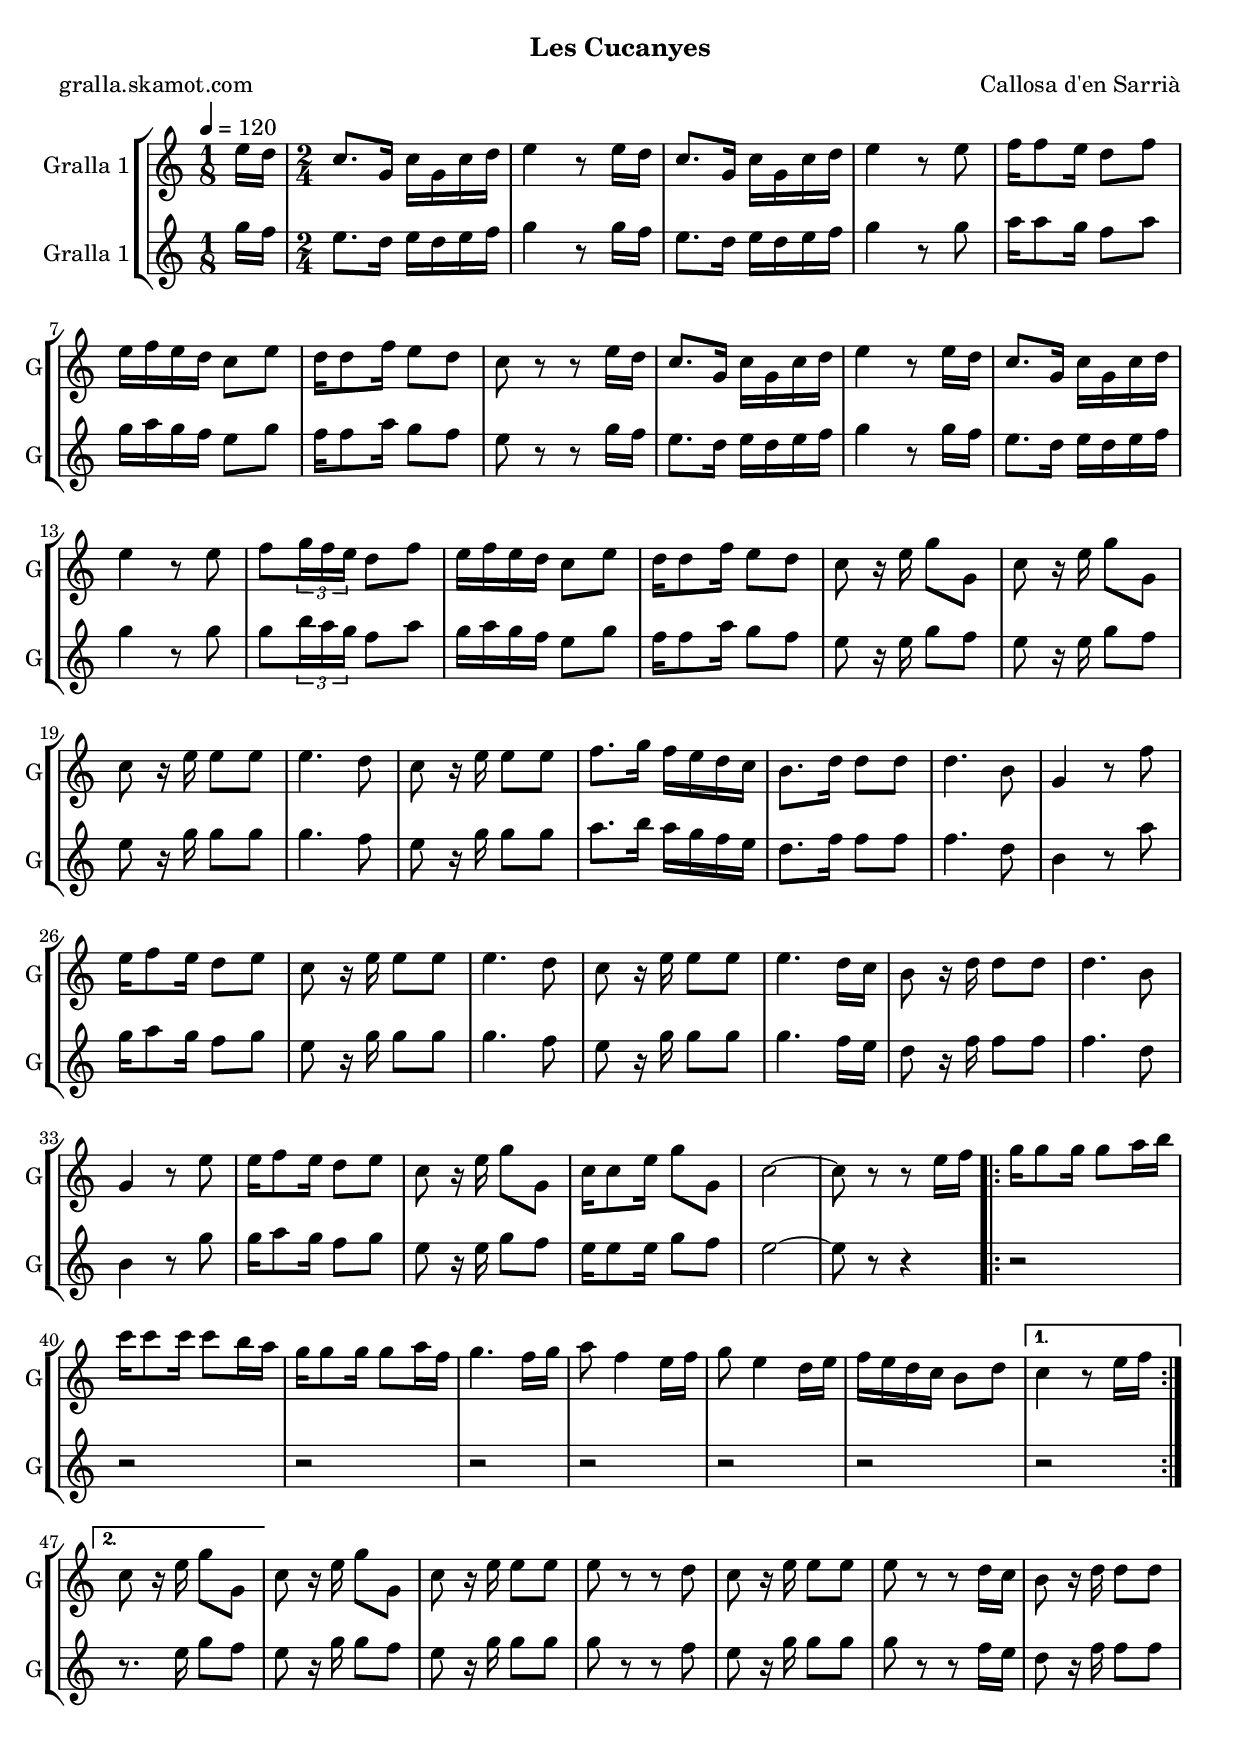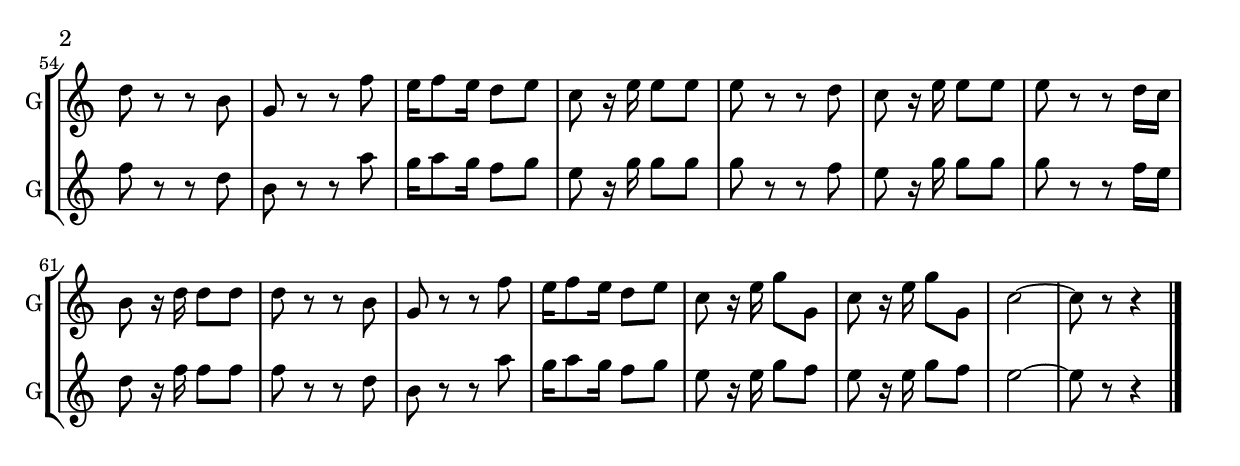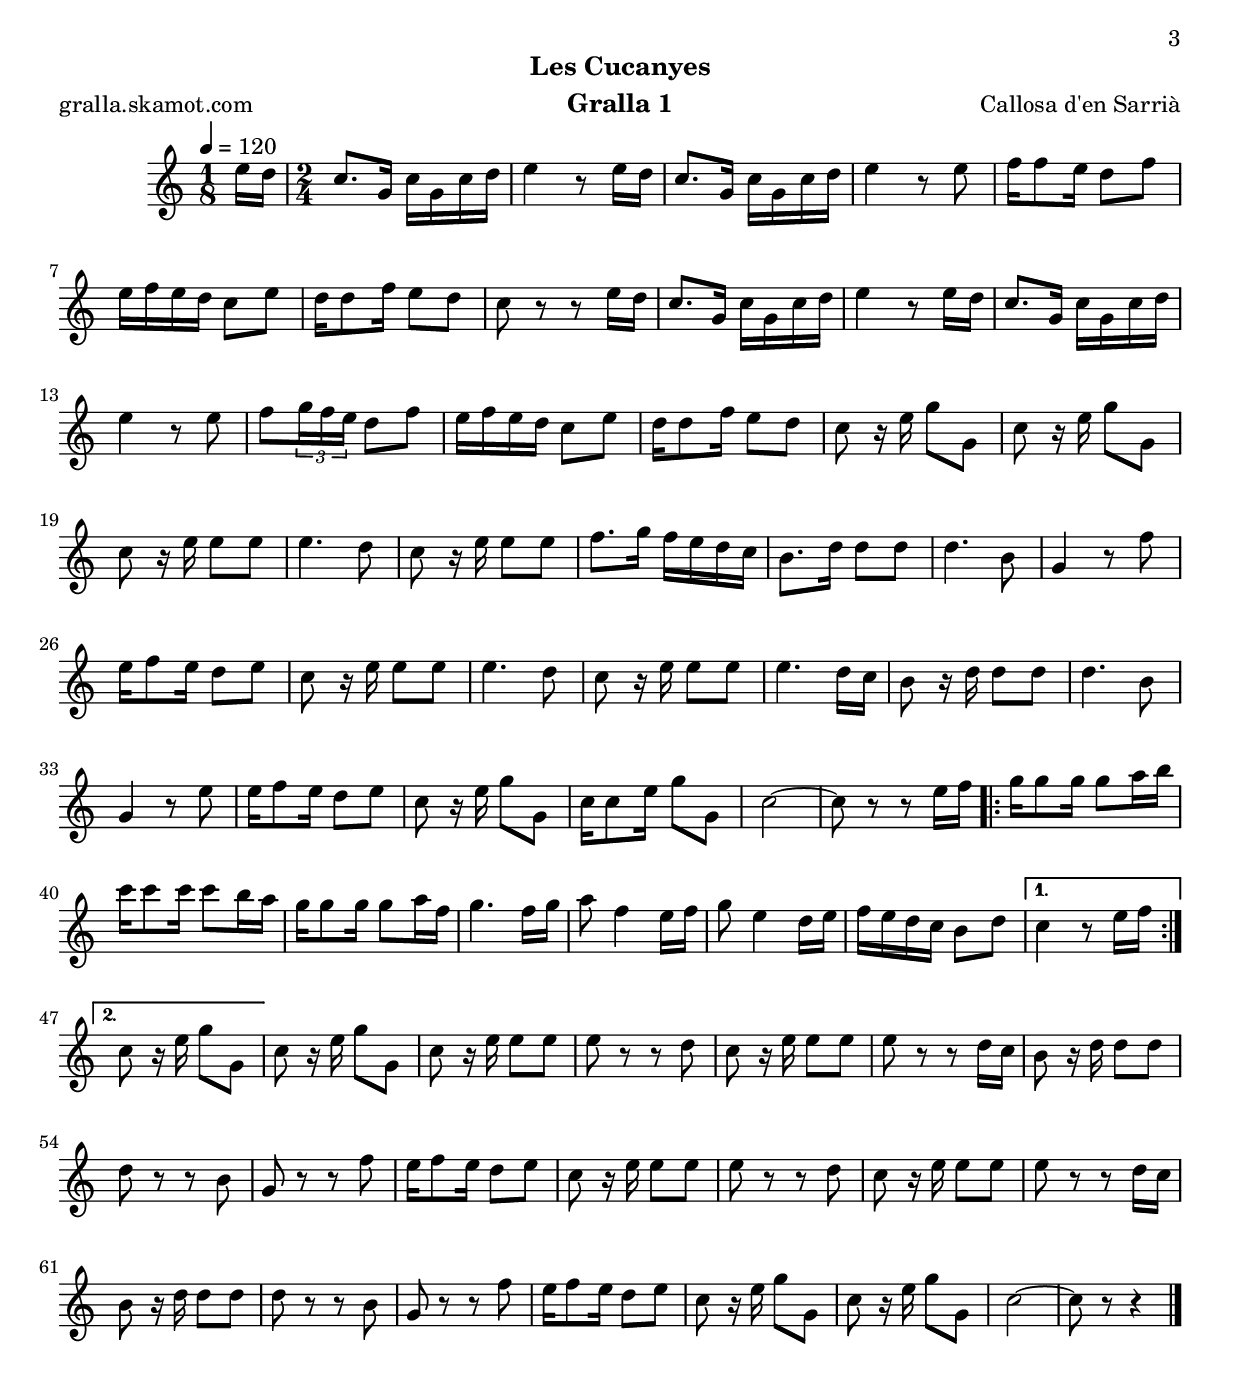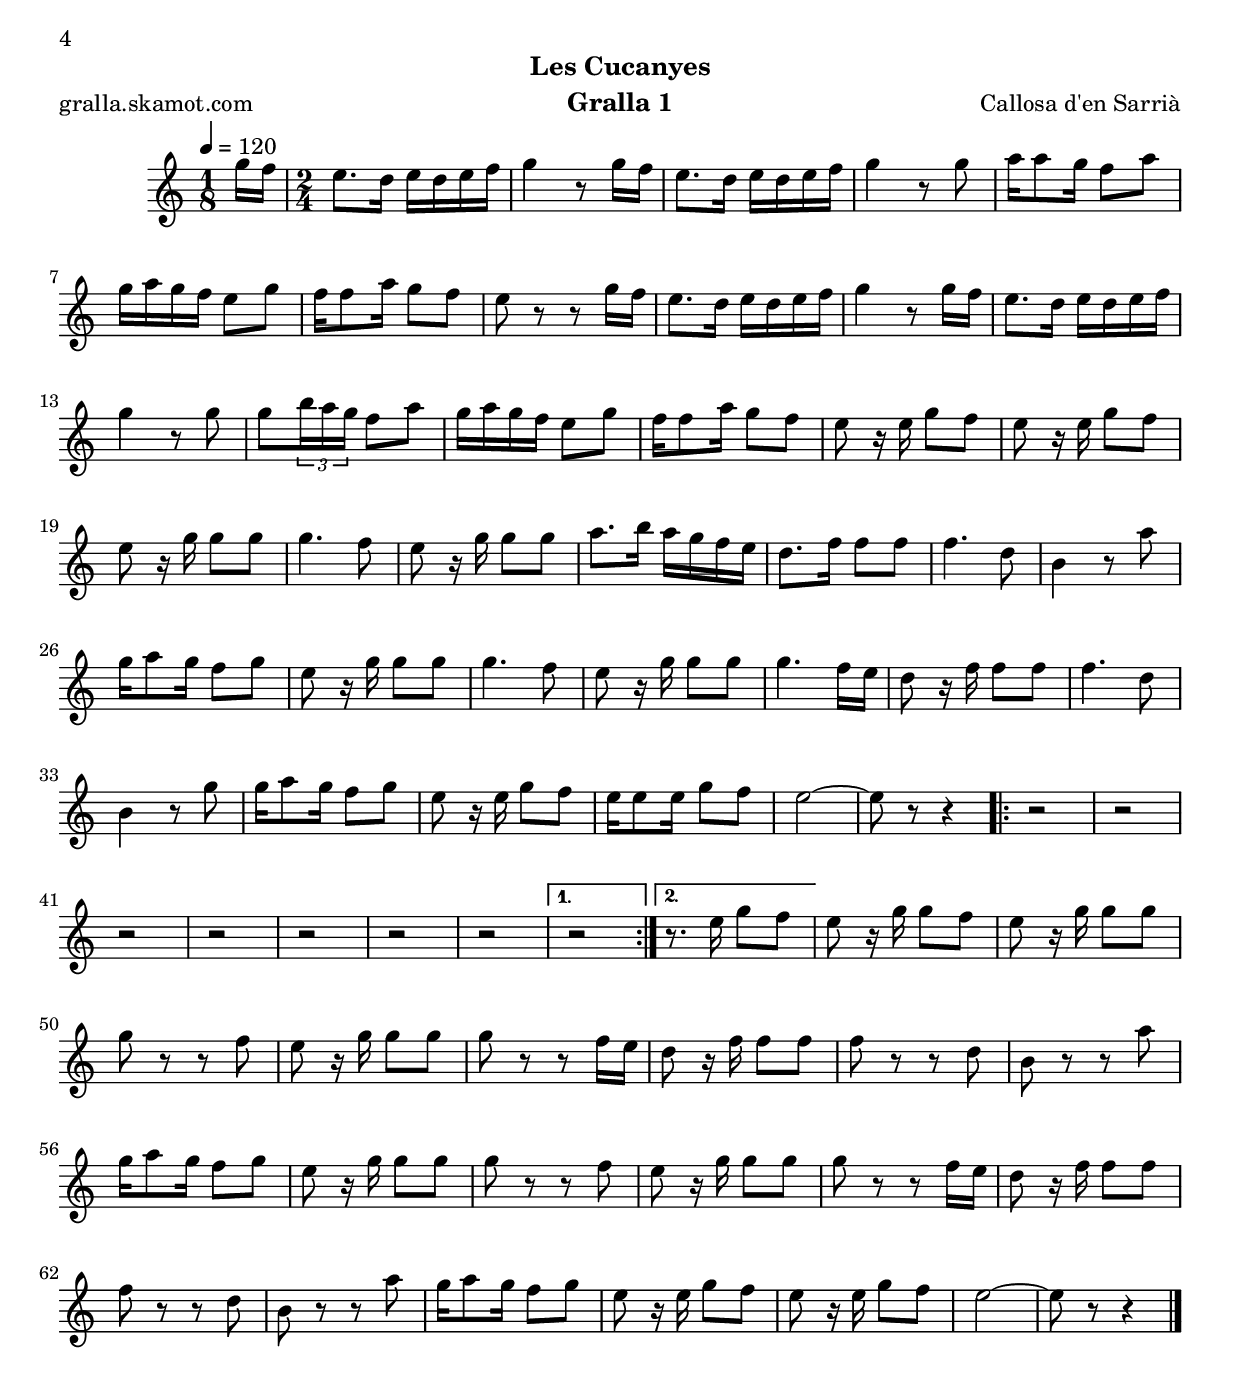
\version "2.16.2"

\header {
  dedication=""
  title=""
  subtitle="Les Cucanyes"
  subsubtitle=""
  poet="gralla.skamot.com"
  meter=""
  piece=""
  composer="Callosa d'en Sarrià"
  arranger=""
  opus=""
  instrument=""
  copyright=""
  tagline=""
}

liniaroAa =
\relative e''
{
  \tempo 4=120
  \clef treble
  \key c \major
  \time 1/8
  e16 d  |
  \time 2/4   c8. g16 c g c d  |
  e4 r8 e16 d  |
  c8. g16 c g c d  |
  %05
  e4 r8 e  |
  f16 f8 e16 d8 f  |
  e16 f e d c8 e  |
  d16 d8 f16 e8 d  |
  c8 r r e16 d  |
  %10
  c8. g16 c g c d  |
  e4 r8 e16 d  |
  c8. g16 c g c d  |
  e4 r8 e  |
  f8 \times 2/3 { g16 f e } d8 f  |
  %15
  e16 f e d c8 e  |
  d16 d8 f16 e8 d  |
  c8 r16 e g8 g,  |
  c8 r16 e g8 g,  |
  c8 r16 e e8 e  |
  %20
  e4. d8  |
  c8 r16 e e8 e  |
  f8. g16 f e d c  |
  b8. d16 d8 d  |
  d4. b8  |
  %25
  g4 r8 f'  |
  e16 f8 e16 d8 e  |
  c8 r16 e e8 e  |
  e4. d8  |
  c8 r16 e e8 e  |
  %30
  e4. d16 c  |
  b8 r16 d d8 d  |
  d4. b8  |
  g4 r8 e'  |
  e16 f8 e16 d8 e  |
  %35
  c8 r16 e g8 g,  |
  c16 c8 e16 g8 g,  |
  c2 ~  |
  c8 r r e16 f  |
  \repeat volta 2 { g16 g8 g16 g8 a16 b  |
  %40
  c16 c8 c16 c8 b16 a  |
  g16 g8 g16 g8 a16 f  |
  g4. f16 g  |
  a8 f4 e16 f  |
  g8 e4 d16 e  |
  %45
  f16 e d c b8 d }
  \alternative { { c4 r8 e16 f }
  { c8 r16 e g8 g, } }
  c8 r16 e g8 g,  |
  c8 r16 e e8 e  |
  %50
  e8 r r d  |
  c8 r16 e e8 e  |
  e8 r r d16 c  |
  b8 r16 d d8 d  |
  d8 r r b  |
  %55
  g8 r r f'  |
  e16 f8 e16 d8 e  |
  c8 r16 e e8 e  |
  e8 r r d  |
  c8 r16 e e8 e  |
  %60
  e8 r r d16 c  |
  b8 r16 d d8 d  |
  d8 r r b  |
  g8 r r f'  |
  e16 f8 e16 d8 e  |
  %65
  c8 r16 e g8 g,  |
  c8 r16 e g8 g,  |
  c2 ~  |
  c8 r r4  \bar "|."
}

liniaroAb =
\relative g''
{
  \tempo 4=120
  \clef treble
  \key c \major
  \time 1/8
  g16 f  |
  \time 2/4   e8. d16 e d e f  |
  g4 r8 g16 f  |
  e8. d16 e d e f  |
  %05
  g4 r8 g  |
  a16 a8 g16 f8 a  |
  g16 a g f e8 g  |
  f16 f8 a16 g8 f  |
  e8 r r g16 f  |
  %10
  e8. d16 e d e f  |
  g4 r8 g16 f  |
  e8. d16 e d e f  |
  g4 r8 g  |
  g8 \times 2/3 { b16 a g } f8 a  |
  %15
  g16 a g f e8 g  |
  f16 f8 a16 g8 f  |
  e8 r16 e g8 f  |
  e8 r16 e g8 f  |
  e8 r16 g g8 g  |
  %20
  g4. f8  |
  e8 r16 g g8 g  |
  a8. b16 a g f e  |
  d8. f16 f8 f  |
  f4. d8  |
  %25
  b4 r8 a'  |
  g16 a8 g16 f8 g  |
  e8 r16 g g8 g  |
  g4. f8  |
  e8 r16 g g8 g  |
  %30
  g4. f16 e  |
  d8 r16 f f8 f  |
  f4. d8  |
  b4 r8 g'  |
  g16 a8 g16 f8 g  |
  %35
  e8 r16 e g8 f  |
  e16 e8 e16 g8 f  |
  e2 ~  |
  e8 r r4  |
  \repeat volta 2 { r2  |
  %40
  r2  |
  r2  |
  r2  |
  r2  |
  r2  |
  %45
  r2 }
  \alternative { { r2 }
  { r8. e16 g8 f } }
  e8 r16 g g8 f  |
  e8 r16 g g8 g  |
  %50
  g8 r r f  |
  e8 r16 g g8 g  |
  g8 r r f16 e  |
  d8 r16 f f8 f  |
  f8 r r d  |
  %55
  b8 r r a'  |
  g16 a8 g16 f8 g  |
  e8 r16 g g8 g  |
  g8 r r f  |
  e8 r16 g g8 g  |
  %60
  g8 r r f16 e  |
  d8 r16 f f8 f  |
  f8 r r d  |
  b8 r r a'  |
  g16 a8 g16 f8 g  |
  %65
  e8 r16 e g8 f  |
  e8 r16 e g8 f  |
  e2 ~  |
  e8 r r4  \bar "|."
}

\bookpart {
  \score {
    \new StaffGroup {
      \override Score.RehearsalMark.self-alignment-X = #LEFT
      <<
        \new Staff \with {instrumentName = #"Gralla 1" shortInstrumentName = #"G"} \liniaroAa
        \new Staff \with {instrumentName = #"Gralla 1" shortInstrumentName = #"G"} \liniaroAb
      >>
    }
    \layout {}
  }
  \score { \unfoldRepeats
    \new StaffGroup {
      \override Score.RehearsalMark.self-alignment-X = #LEFT
      <<
        \new Staff \with {instrumentName = #"Gralla 1" shortInstrumentName = #"G"} \liniaroAa
        \new Staff \with {instrumentName = #"Gralla 1" shortInstrumentName = #"G"} \liniaroAb
      >>
    }
    \midi {
      \set Staff.midiInstrument = "oboe"
      \set DrumStaff.midiInstrument = "drums"
    }
  }
}

\bookpart {
  \header {instrument="Gralla 1"}
  \score {
    \new StaffGroup {
      \override Score.RehearsalMark.self-alignment-X = #LEFT
      <<
        \new Staff \liniaroAa
      >>
    }
    \layout {}
  }
  \score { \unfoldRepeats
    \new StaffGroup {
      \override Score.RehearsalMark.self-alignment-X = #LEFT
      <<
        \new Staff \liniaroAa
      >>
    }
    \midi {
      \set Staff.midiInstrument = "oboe"
      \set DrumStaff.midiInstrument = "drums"
    }
  }
}

\bookpart {
  \header {instrument="Gralla 1"}
  \score {
    \new StaffGroup {
      \override Score.RehearsalMark.self-alignment-X = #LEFT
      <<
        \new Staff \liniaroAb
      >>
    }
    \layout {}
  }
  \score { \unfoldRepeats
    \new StaffGroup {
      \override Score.RehearsalMark.self-alignment-X = #LEFT
      <<
        \new Staff \liniaroAb
      >>
    }
    \midi {
      \set Staff.midiInstrument = "oboe"
      \set DrumStaff.midiInstrument = "drums"
    }
  }
}

